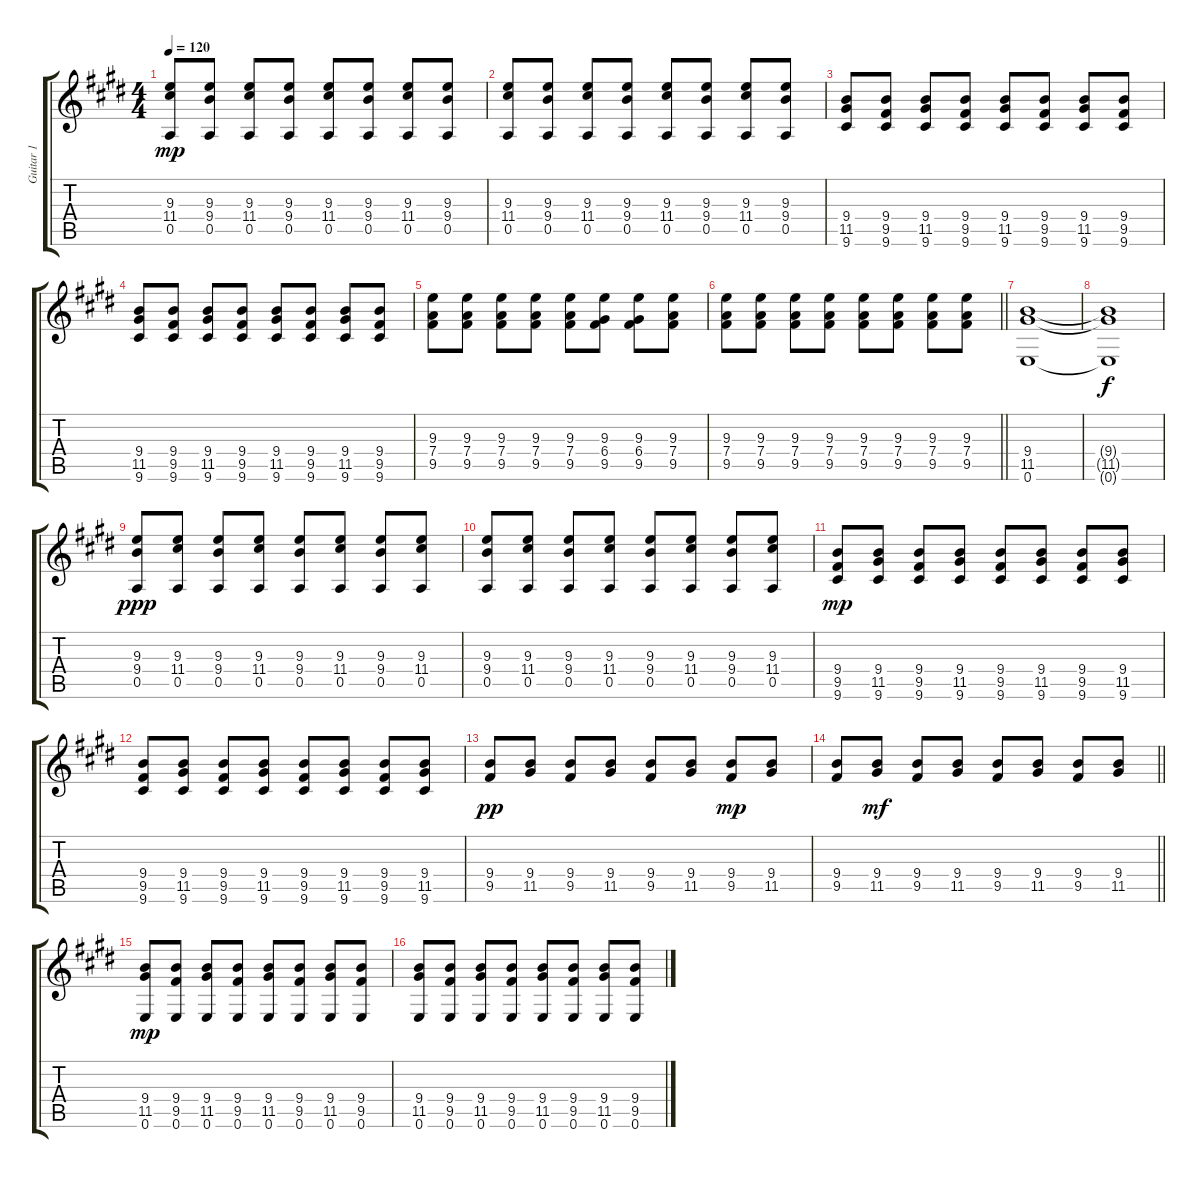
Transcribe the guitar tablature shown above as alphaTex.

\track ("Guitar 1" "Guitar 1") {instrument electricguitarjazz}
\staff {score tabs}
\tuning (E4 B3 G3 D3 A2 E2) {hide}
\ts (4 4)
\tempo 120
\clef g2
\ks e
(9.3 11.4 0.5).8{dy mp} (9.3 9.4 0.5).8 (9.3 11.4 0.5).8 (9.3 9.4 0.5).8 (9.3 11.4 0.5).8 (9.3 9.4 0.5).8 (9.3 11.4 0.5).8 (9.3 9.4 0.5).8 |
(9.3 11.4 0.5).8 (9.3 9.4 0.5).8 (9.3 11.4 0.5).8 (9.3 9.4 0.5).8 (9.3 11.4 0.5).8 (9.3 9.4 0.5).8 (9.3 11.4 0.5).8 (9.3 9.4 0.5).8 |
(9.4 11.5 9.6).8 (9.4 9.5 9.6).8 (9.4 11.5 9.6).8 (9.4 9.5 9.6).8 (9.4 11.5 9.6).8 (9.4 9.5 9.6).8 (9.4 11.5 9.6).8 (9.4 9.5 9.6).8 |
(9.4 11.5 9.6).8 (9.4 9.5 9.6).8 (9.4 11.5 9.6).8 (9.4 9.5 9.6).8 (9.4 11.5 9.6).8 (9.4 9.5 9.6).8 (9.4 11.5 9.6).8 (9.4 9.5 9.6).8 |
(9.3 7.4 9.5).8 (9.3 7.4 9.5).8 (9.3 7.4 9.5).8 (9.3 7.4 9.5).8 (9.3 7.4 9.5).8 (9.3 6.4 9.5).8 (9.3 6.4 9.5).8 (9.3 7.4 9.5).8 |
\barLineRight lightlight
(9.3 7.4 9.5).8 (9.3 7.4 9.5).8 (9.3 7.4 9.5).8 (9.3 7.4 9.5).8 (9.3 7.4 9.5).8 (9.3 7.4 9.5).8 (9.3 7.4 9.5).8 (9.3 7.4 9.5).8 |
(9.4 11.5 0.6).1 |
(9.4{t} 11.5{t} 0.6{t}).1{dy f} |
(9.3 9.4 0.5).8{dy ppp} (9.3 11.4 0.5).8 (9.3 9.4 0.5).8 (9.3 11.4 0.5).8 (9.3 9.4 0.5).8 (9.3 11.4 0.5).8 (9.3 9.4 0.5).8 (9.3 11.4 0.5).8 |
(9.3 9.4 0.5).8 (9.3 11.4 0.5).8 (9.3 9.4 0.5).8 (9.3 11.4 0.5).8 (9.3 9.4 0.5).8 (9.3 11.4 0.5).8 (9.3 9.4 0.5).8 (9.3 11.4 0.5).8 |
(9.4 9.5 9.6).8{dy mp} (9.4 11.5 9.6).8 (9.4 9.5 9.6).8 (9.4 11.5 9.6).8 (9.4 9.5 9.6).8 (9.4 11.5 9.6).8 (9.4 9.5 9.6).8 (9.4 11.5 9.6).8 |
(9.4 9.5 9.6).8 (9.4 11.5 9.6).8 (9.4 9.5 9.6).8 (9.4 11.5 9.6).8 (9.4 9.5 9.6).8 (9.4 11.5 9.6).8 (9.4 9.5 9.6).8 (9.4 11.5 9.6).8 |
(9.4 9.5).8{dy pp} (9.4 11.5).8 (9.4 9.5).8 (9.4 11.5).8 (9.4 9.5).8 (9.4 11.5).8 (9.4 9.5).8{dy mp} (9.4 11.5).8 |
\barLineRight lightlight
(9.4 9.5).8 (9.4 11.5).8{dy mf} (9.4 9.5).8 (9.4 11.5).8 (9.4 9.5).8 (9.4 11.5).8 (9.4 9.5).8 (9.4 11.5).8 |
(9.4 11.5 0.6).8{dy mp} (9.4 9.5 0.6).8 (9.4 11.5 0.6).8 (9.4 9.5 0.6).8 (9.4 11.5 0.6).8 (9.4 9.5 0.6).8 (9.4 11.5 0.6).8 (9.4 9.5 0.6).8 |
(9.4 11.5 0.6).8 (9.4 9.5 0.6).8 (9.4 11.5 0.6).8 (9.4 9.5 0.6).8 (9.4 11.5 0.6).8 (9.4 9.5 0.6).8 (9.4 11.5 0.6).8 (9.4 9.5 0.6).8
